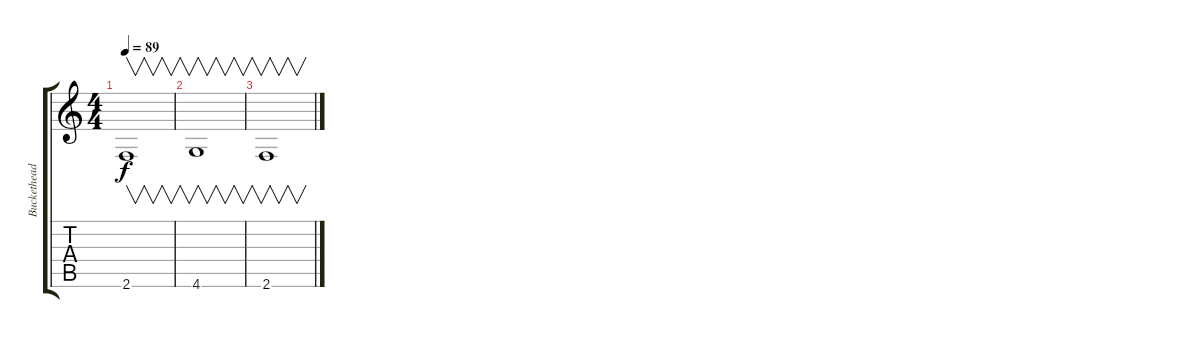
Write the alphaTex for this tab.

\track ("Buckethead" "Buckethead") {instrument distortionguitar}
\staff {score tabs}
\tuning (Eb4 Bb3 Gb3 Db3 Ab2 Eb2) {hide}
\ts (4 4)
\tempo 89
\clef g2
\ks c
2.6.1{v dy f} |
4.6.1{v} |
2.6.1{v}
